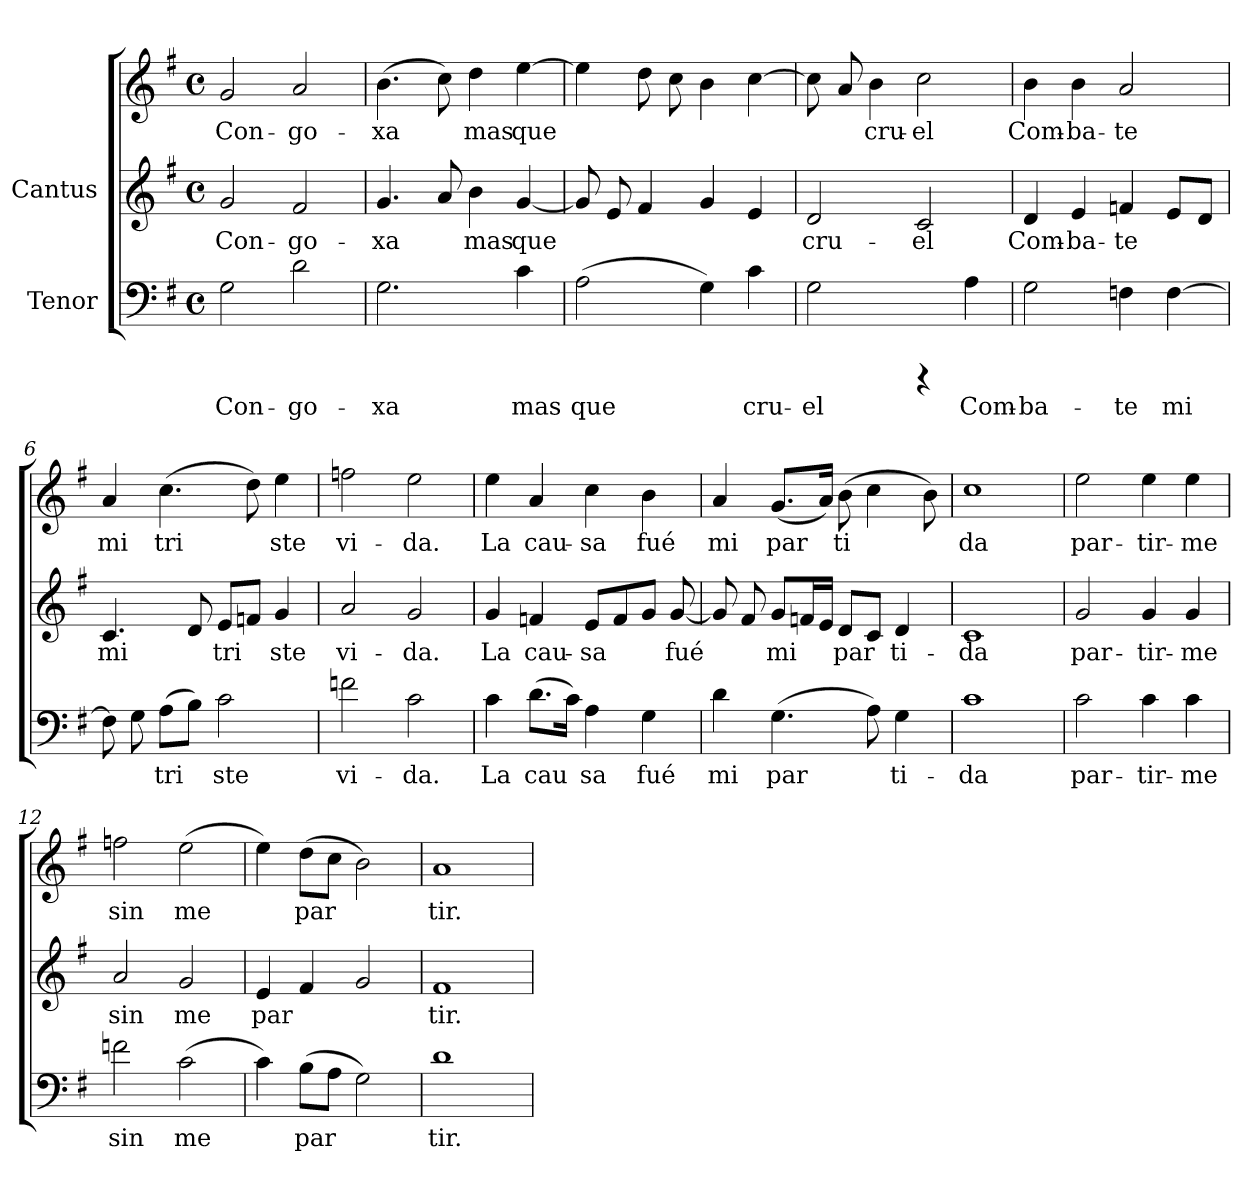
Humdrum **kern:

**kern	**text	**kern	**text	**kern	**text
*part2	*part2	*part1	*part1	*part1	*part1
*staff3	*staff3	*staff2	*staff2	*staff1	*staff1
*I"Tenor	*	*I"Cantus	*	*	*
!!LO:PB:g=z
*stria5	*	*stria5	*	*stria5	*
*clefF4	*	*clefG2	*	*clefG2	*
*k[f#]	*	*k[f#]	*	*k[f#]	*
*G:	*	*G:	*	*G:	*
*M4/4	*	*M4/4	*	*M4/4	*
*met(c)	*	*met(c)	*	*met(c)	*
*MM132	*	*MM132	*	*MM132	*
=1	=1	=1	=1	=1	=1
!	!LO:LY:b:cj	!	!LO:LY:b:cj	!	!LO:LY:b:cj
2G\	Con-	2g/	-Con-	2g/	Con-
!	!LO:LY:b:cj	!	!LO:LY:b:cj	!	!LO:LY:b:cj
2d\	-go-	2f#/	-go-	2a/	-go-
=2	=2	=2	=2	=2	=2
!	!LO:LY:b:cj	!	!LO:LY:b:cj	!	!LO:LY:b:cj
2.G\	-xa	4.g/	xa	(>4.b\	-xa
!	!	!	!LO:LY:b:cj	!	!LO:LY:b:cj
.	.	8a/	.	8cc\)	.
!	!	!	!LO:LY:b:cj	!	!LO:LY:b:cj
.	.	4b\	mas	4dd\	mas
!	!LO:LY:b:cj	!	!LO:LY:b:cj	!	!LO:LY:b:cj
4c\	mas	[<4g/	que	[>4ee\	que
=3	=3	=3	=3	=3	=3
!	!LO:LY:b:cj	!	!	!	!
(>2A\	que	8g/]	.	4ee\]	.
.	.	8e/	.	.	.
.	.	4f#/	.	8dd\	.
.	.	.	.	8cc\	.
!	!LO:LY:b:cj	!	!	!	!
4G\)	.	4g/	.	4b\	.
!	!LO:LY:b:cj	!	!	!	!
4c\	cru-	4e/	.	[>4cc\	.
=4	=4	=4	=4	=4	=4
!	!LO:LY:b:cj	!	!LO:LY:b:cj	!	!LO:LY:b:cj
2G\	-el	2d/	cru-	8cc\]	.
!	!	!	!	!	!LO:LY:b:cj
.	.	.	.	8a/	.
!	!	!	!	!	!LO:LY:b:cj
.	.	.	.	4b\	cru-
!	!	!	!LO:LY:b:cj	!	!LO:LY:b:cj
4rCCC	.	2c/	-el	2cc\	-el
!	!LO:LY:b:cj	!	!	!	!
4A\	Com-	.	.	.	.
=5	=5	=5	=5	=5	=5
!	!LO:LY:b:cj	!	!LO:LY:b:cj	!	!LO:LY:b:cj
2G\	-ba-	4d/	Com-	4b\	Com-
!	!	!	!LO:LY:b:cj	!	!LO:LY:b:cj
.	.	4e/	-ba-	4b\	-ba-
!	!LO:LY:b:cj	!	!LO:LY:b:cj	!	!LO:LY:b:cj
4Fn\	-te	4fn/	-te	2a/	-te
!	!LO:LY:b:cj	!	!LO:LY:b:cj	!	!
[>4F\	mi	8e/L	.	.	.
!	!	!	!LO:LY:b:cj	!	!
.	.	8d/J	.	.	.
!!LO:LB:g=z
=6	=6	=6	=6	=6	=6
!	!LO:LY:b:cj	!	!LO:LY:b:cj	!	!LO:LY:b:cj
8Fn\]	.	4.c/	mi	4a/	mi
!	!LO:LY:b:cj	!	!	!	!
8G\	.	.	.	.	.
!	!LO:LY:b:cj	!	!	!	!LO:LY:b:cj
(>8A\L	tri-	.	.	(>4.cc\	tri-
!	!LO:LY:b:cj	!	!LO:LY:b:cj	!	!
8B\J)	-	8d/	.	.	.
!	!LO:LY:b:cj	!	!LO:LY:b:cj	!	!
2c\	ste	8e/L	tri-	.	.
!	!	!	!LO:LY:b:cj	!	!LO:LY:b:cj
.	.	8fn/J	-	8dd\)	-
!	!	!	!LO:LY:b:cj	!	!LO:LY:b:cj
.	.	4g/	ste	4ee\	ste
=7	=7	=7	=7	=7	=7
!	!LO:LY:b:cj	!	!LO:LY:b:cj	!	!LO:LY:b:cj
2fn\	vi-	2a/	vi-	2ffn\	vi-
!	!LO:LY:b:cj	!	!LO:LY:b:cj	!	!LO:LY:b:cj
2c\	-da.	2g/	-da.	2ee\	-da.
=8	=8	=8	=8	=8	=8
!	!LO:LY:b:cj	!	!LO:LY:b:cj	!	!LO:LY:b:cj
4c\	La	4g/	La	4ee\	La
!	!LO:LY:b:cj	!	!LO:LY:b:cj	!	!LO:LY:b:cj
(>8.d\L	cau-	4fn/	cau-	4a/	cau-
!	!LO:LY:b:cj	!	!	!	!
16c\J)	-	.	.	.	.
!	!LO:LY:b:cj	!	!LO:LY:b:cj	!	!LO:LY:b:cj
4A\	sa	8e/L	-sa	4cc\	-sa
!	!	!	!LO:LY:b:cj	!	!
.	.	8f/	.	.	.
!	!LO:LY:b:cj	!	!LO:LY:b:cj	!	!LO:LY:b:cj
4G\	fué	8g/J	.	4b\	fué
!	!	!	!LO:LY:b:cj	!	!
.	.	[<8g/	fué	.	.
=9	=9	=9	=9	=9	=9
!	!LO:LY:b:cj	!	!LO:LY:b:cj	!	!LO:LY:b:cj
4d\	mi	8g/]	-	4a/	mi
!	!	!	!LO:LY:b:cj	!	!
.	.	8f#/	.	.	.
!	!LO:LY:b:cj	!	!LO:LY:b:cj	!	!LO:LY:b:cj
(>4.G\	par-	8g/L	mi	(<8.g/L	par-
!	!	!	!LO:LY:b:cj	!	!
.	.	16fn/	.	.	.
!	!	!	!LO:LY:b:cj	!	!LO:LY:b:cj
.	.	16e/J	.	16a/J)	-
!	!	!	!LO:LY:b:cj	!	!LO:LY:b:cj
.	.	8d/L	par-	(>8b\	ti-
!	!LO:LY:b:cj	!	!LO:LY:b:cj	!	!LO:LY:b:cj
8A\)	-	8c/J	-	4cc\	--
!	!LO:LY:b:cj	!	!LO:LY:b:cj	!	!
4G\	ti-	4d/	ti-	.	.
!	!	!	!	!	!LO:LY:b:cj
.	.	.	.	8b\)	--
=10	=10	=10	=10	=10	=10
!	!LO:LY:b:cj	!	!LO:LY:b:cj	!	!LO:LY:b:cj
1c	-da	1c	da	1cc	-da
!!LO:LB:g=z
=11	=11	=11	=11	=11	=11
!	!LO:LY:b:cj	!	!LO:LY:b:cj	!	!LO:LY:b:cj
2c\	par-	2g/	par-	2ee\	par-
!	!LO:LY:b:cj	!	!LO:LY:b:cj	!	!LO:LY:b:cj
4c\	-tir-	4g/	-tir-	4ee\	-tir-
!	!LO:LY:b:cj	!	!LO:LY:b:cj	!	!LO:LY:b:cj
4c\	-me	4g/	-me	4ee\	-me
=12	=12	=12	=12	=12	=12
!	!LO:LY:b:cj	!	!LO:LY:b:cj	!	!LO:LY:b:cj
2fn\	sin	2a/	sin	2ffn\	sin
!	!LO:LY:b:cj	!	!LO:LY:b:cj	!	!LO:LY:b:cj
(>2c\	me	2g/	me	(>2ee\	me
=13	=13	=13	=13	=13	=13
!	!LO:LY:b:cj	!	!LO:LY:b:cj	!	!LO:LY:b:cj
4c\)	.	4e/	-par-	4ee\)	.
!	!LO:LY:b:cj	!	!LO:LY:b:cj	!	!LO:LY:b:cj
(>8B\L	par-	4f#/	--	(>8dd\L	par-
!	!LO:LY:b:cj	!	!	!	!LO:LY:b:cj
8A\J	--	.	.	8cc\J	--
!	!LO:LY:b:cj	!	!LO:LY:b:cj	!	!LO:LY:b:cj
2G\)	--	2g/	--	2b\)	--
=14	=14	=14	=14	=14	=14
!	!LO:LY:b:cj	!	!LO:LY:b:cj	!	!LO:LY:b:cj
1d	-tir.	1f#	tir.	1a	-tir.
=	=	=	=	=	=
*-	*-	*-	*-	*-	*-
